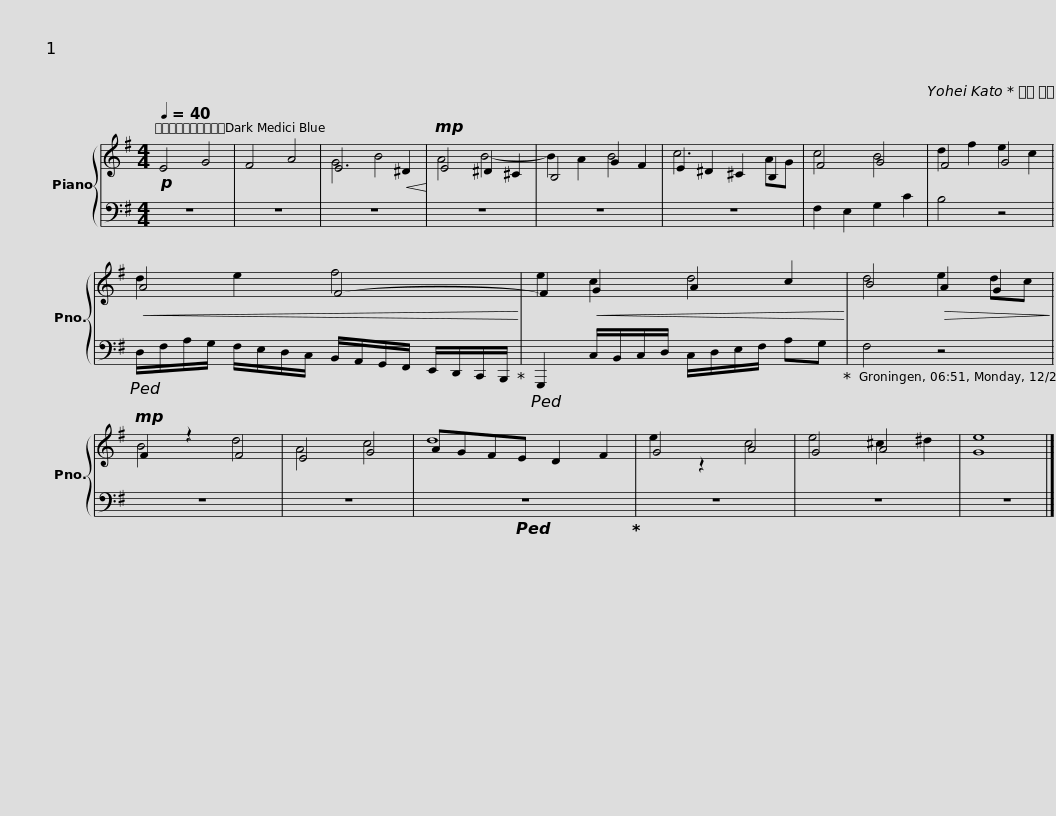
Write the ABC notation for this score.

X:1
%%score { ( 1 3 ) | 2 }
L:1/8
Q:1/4=40
M:4/4
I:linebreak $
K:G
V:1 treble
V:3 treble
V:2 bass
V:1
!p! E4 G4 | F4 A4 | E6!<(! ^D2!<)! |!mp! E4 ^D2 ^C2 | B,4 G2 F2 | %5
 E2 ^D2 ^C2 B,2 | F4 G4 |$ F4 G4 |!<(! A4 F4-!<)! | F2!<(! G2 A2 c2!<)! |$ %10
 B4!>(! A2 G2!>)! |!mp! F2 z2 F4 | E4 G4 | AGFE D2 F2 | G4 A4 | %15
 G4 A4 | G8 |] %17
V:2
 z8 | z8 | z8 | z8 | z8 | %5
 z8 | F,2 E,2 G,2 C2 |$ B,4 z4 |!ped! D,/F,/A,/G,/ F,/E,/D,/C,/ B,,/A,,/G,,/F,,/ E,,/D,,/C,,/B,,,/!ped-up! |!ped! G,,,2 C,/B,,/C,/D,/ C,/D,/E,/F,/ A,G,!ped-up! |$ %10
 F,4 z4 | z8 | z8 |!ped! z8!ped-up! | z8 | %15
 z8 | z8 |] %17
V:3
 x8 | x8 | G4 B4 | A4 B4- | B2 A2 B4 | %5
 c6 AG | c4 B4 |$ d2 f2 e2 c2 | d2 e2 f4 | e2 c2 d4 |$ %10
 d4 e2 dc | B4 d4 | A4 c4 | d8 | e2 z2 c4 | %15
 e4 ^c2 ^d2 | e8 |] %17
